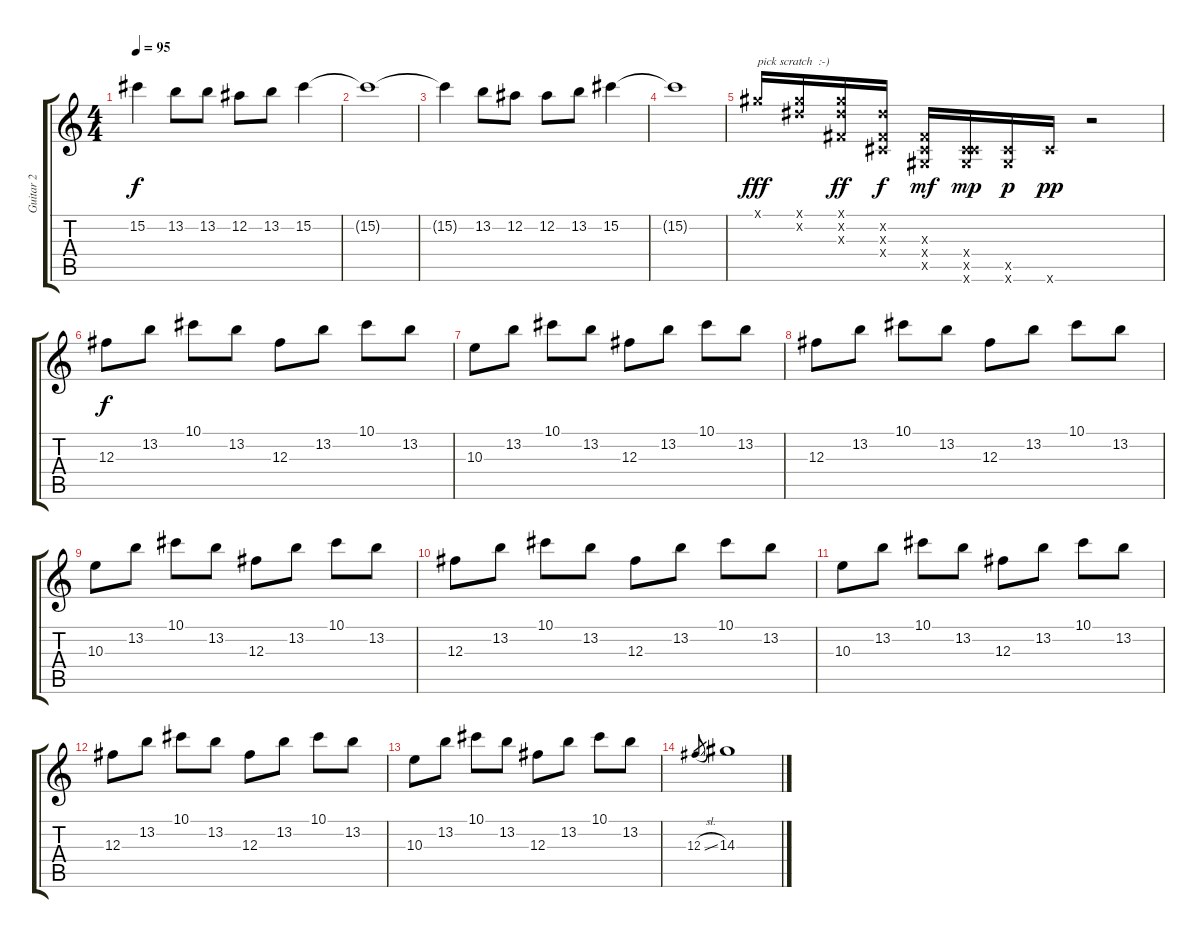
\track ("Guitar 2" "Guitar 2") {instrument distortionguitar}
\staff {score tabs}
\tuning (Eb4 Bb3 Gb3 Db3 Ab2 Eb2) {hide}
\ts (4 4)
\tempo 95
\clef g2
\ks c
15.2{t}.4{dy f} 13.2.8 13.2.8 12.2.8 13.2.8 15.2.4 |
15.2{t}.1 |
15.2{t}.4 13.2.8 12.2.8 12.2.8 13.2.8 15.2.4 |
15.2{t}.1 |
5.1{x}.16{txt "pick scratch  :-)" dy fff} (5.1{x} 5.2{x}).16 (5.1{x} 5.2{x} 0.3{x}).16{dy ff} (5.2{x} 0.3{x} 0.4{x}).16{dy f} (0.3{x} 0.4{x} 0.5{x}).16{dy mf} (0.4{x} 0.5{x} 10.6{x}).16{dy mp} (0.5{x} 10.6{x}).16{dy p} 10.6{x}.16{dy pp} r.2 |
12.3.8{dy f} 13.2.8 10.1.8 13.2.8 12.3.8 13.2.8 10.1.8 13.2.8 |
10.3.8 13.2.8 10.1.8 13.2.8 12.3.8 13.2.8 10.1.8 13.2.8 |
12.3.8 13.2.8 10.1.8 13.2.8 12.3.8 13.2.8 10.1.8 13.2.8 |
10.3.8 13.2.8 10.1.8 13.2.8 12.3.8 13.2.8 10.1.8 13.2.8 |
12.3.8 13.2.8 10.1.8 13.2.8 12.3.8 13.2.8 10.1.8 13.2.8 |
10.3.8 13.2.8 10.1.8 13.2.8 12.3.8 13.2.8 10.1.8 13.2.8 |
12.3.8 13.2.8 10.1.8 13.2.8 12.3.8 13.2.8 10.1.8 13.2.8 |
10.3.8 13.2.8 10.1.8 13.2.8 12.3.8 13.2.8 10.1.8 13.2.8 |
12.3{sl}.8{gr} 14.3.1
